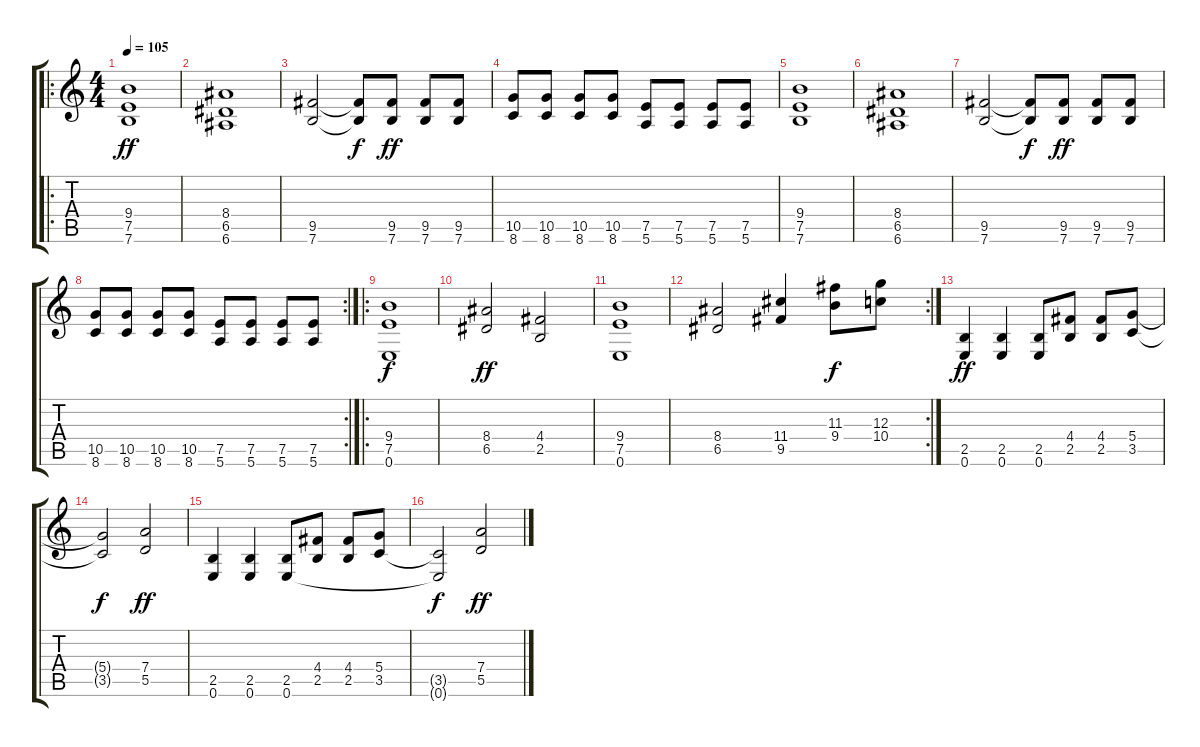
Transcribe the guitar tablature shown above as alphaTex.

\track "" {instrument overdrivenguitar}
\staff {score tabs}
\tuning (E4 B3 G3 D3 A2 E2) {hide}
\ro
\ts (4 4)
\tempo 105
\clef g2
\ks c
(9.4 7.5 7.6).1{dy ff} |
(8.4 6.5 6.6).1 |
(9.5 7.6).2 (9.5{t} 7.6{t}).8{dy f} (9.5 7.6).8{dy ff} (9.5 7.6).8 (9.5 7.6).8 |
(10.5 8.6).8 (10.5 8.6).8 (10.5 8.6).8 (10.5 8.6).8 (7.5 5.6).8 (7.5 5.6).8 (7.5 5.6).8 (7.5 5.6).8 |
(9.4 7.5 7.6).1 |
(8.4 6.5 6.6).1 |
(9.5 7.6).2 (9.5{t} 7.6{t}).8{dy f} (9.5 7.6).8{dy ff} (9.5 7.6).8 (9.5 7.6).8 |
\rc 2
(10.5 8.6).8 (10.5 8.6).8 (10.5 8.6).8 (10.5 8.6).8 (7.5 5.6).8 (7.5 5.6).8 (7.5 5.6).8 (7.5 5.6).8 |
\ro
(9.4 7.5 0.6).1{dy f} |
(8.4 6.5).2{dy ff} (4.4 2.5).2 |
(9.4 7.5 0.6).1 |
\rc 2
(8.4 6.5).2 (11.4 9.5).4 (11.3 9.4).8{dy f} (12.3 10.4).8 |
(2.5 0.6).4{dy ff} (2.5 0.6).4 (2.5 0.6).8 (4.4 2.5).8 (4.4 2.5).8 (5.4 3.5).8 |
(5.4{t} 3.5{t}).2{dy f} (7.4 5.5).2{dy ff} |
(2.5 0.6).4 (2.5 0.6).4 (2.5 0.6).8 (4.4 2.5).8 (4.4 2.5).8 (5.4 3.5).8 |
(3.5{t} 0.6{t}).2{dy f} (7.4 5.5).2{dy ff}
